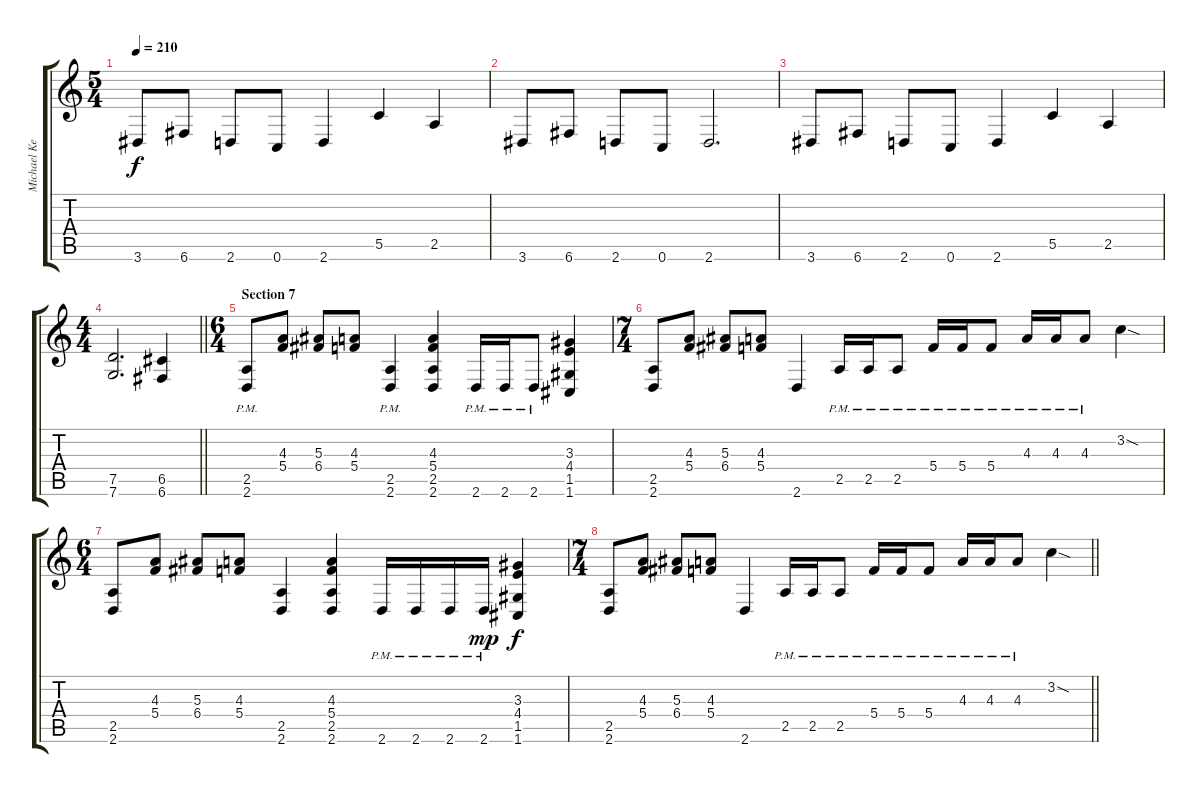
\track ("Michael Keene - guitar" "Michael Ke") {instrument distortionguitar}
\staff {score tabs}
\tuning (D4 A3 F3 C3 G2 C2) {hide}
\ts (5 4)
\tempo 210
\clef g2
\ks c
3.6.8{dy f} 6.6.8 2.6.8 0.6.8 2.6.4 5.5.4 2.5.4 |
3.6.8 6.6.8 2.6.8 0.6.8 2.6.2{d} |
3.6.8 6.6.8 2.6.8 0.6.8 2.6.4 5.5.4 2.5.4 |
\ts (4 4)
\barLineRight lightlight
(7.5 7.6).2{d} (6.5 6.6).4 |
\ts (6 4)
\section ("" "Section 7")
(2.5{pm} 2.6{pm}).8 (4.3 5.4).8 (5.3 6.4).8 (4.3 5.4).8 (2.5{pm} 2.6{pm}).4 (4.3 5.4 2.5 2.6).4 2.6{pm}.16 2.6{pm}.16 2.6{pm}.8 (3.3 4.4 1.5 1.6).4 |
\ts (7 4)
(2.5 2.6).8 (4.3 5.4).8 (5.3 6.4).8 (4.3 5.4).8 2.6.4 2.5{pm}.16 2.5{pm}.16 2.5{pm}.8 5.4{pm}.16 5.4{pm}.16 5.4{pm}.8 4.3{pm}.16 4.3{pm}.16 4.3{pm}.8 3.2{sod}.4 |
\ts (6 4)
(2.5 2.6).8 (4.3 5.4).8 (5.3 6.4).8 (4.3 5.4).8 (2.5 2.6).4 (4.3 5.4 2.5 2.6).4 2.6{pm}.16 2.6{pm}.16 2.6{pm}.16 2.6{pm}.16{dy mp} (3.3 4.4 1.5 1.6).4{dy f} |
\ts (7 4)
\barLineRight lightlight
(2.5 2.6).8 (4.3 5.4).8 (5.3 6.4).8 (4.3 5.4).8 2.6.4 2.5{pm}.16 2.5{pm}.16 2.5{pm}.8 5.4{pm}.16 5.4{pm}.16 5.4{pm}.8 4.3{pm}.16 4.3{pm}.16 4.3{pm}.8 3.2{sod}.4
